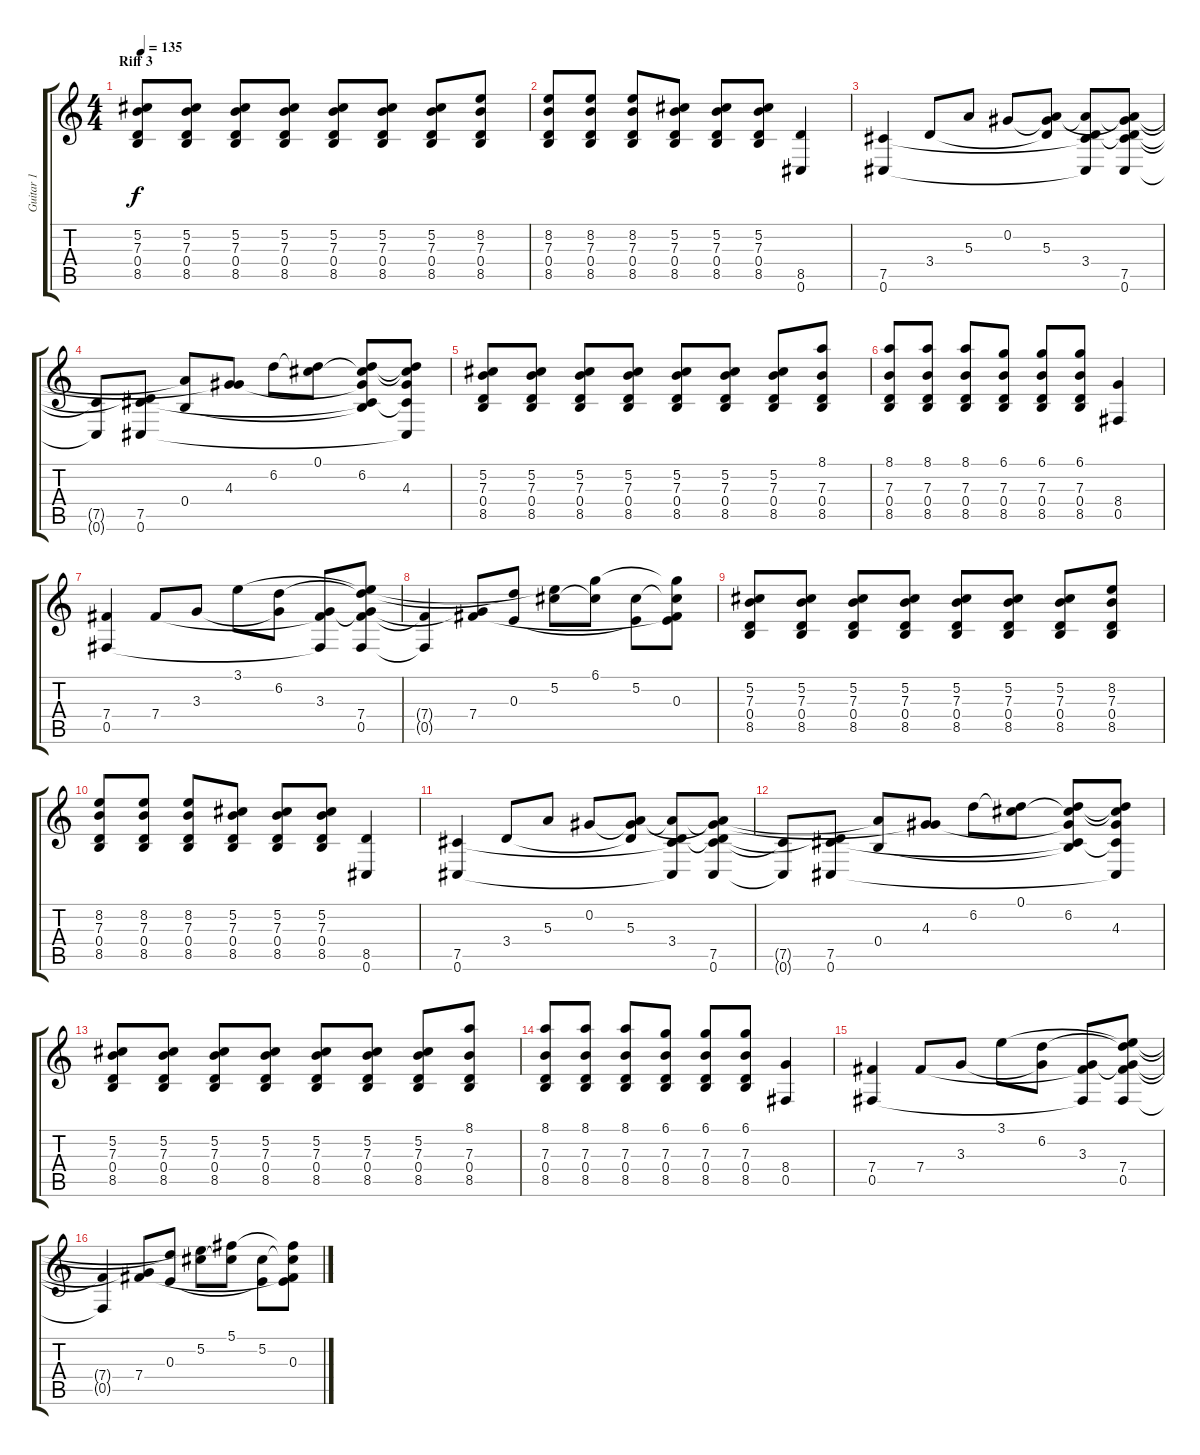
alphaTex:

\track ("Guitar 1" "Guitar 1") {instrument overdrivenguitar}
\staff {score tabs}
\tuning (Db4 Ab3 E3 B2 Gb2 Db2) {hide}
\ts (4 4)
\section ("" "Riff 3")
\tempo 135
\clef g2
\ks c
(5.2 7.3 0.4 8.5).8{dy f} (5.2 7.3 0.4 8.5).8 (5.2 7.3 0.4 8.5).8 (5.2 7.3 0.4 8.5).8 (5.2 7.3 0.4 8.5).8 (5.2 7.3 0.4 8.5).8 (5.2 7.3 0.4 8.5).8 (8.2 7.3 0.4 8.5).8 |
(8.2 7.3 0.4 8.5).8 (8.2 7.3 0.4 8.5).8 (8.2 7.3 0.4 8.5).8 (5.2 7.3 0.4 8.5).8 (5.2 7.3 0.4 8.5).8 (5.2 7.3 0.4 8.5).8 (8.5 0.6).4 |
(7.5 0.6).4 3.4.8 5.3.8 0.2.8 (0.2{t} 5.3 3.4{t}).8 (5.3{t} 3.4 7.5{t} 0.6{t}).8 (0.2{t} 5.3{t} 3.4{t} 7.5 0.6).8 |
(7.5{t} 0.6{t}).8 (3.4{t} 7.5 0.6).8 (5.3{t} 0.4).8 (0.2{t} 4.3).8 6.2.8 (0.1 6.2{t}).8 (0.1{t} 6.2 4.3{t} 0.4{t} 7.5{t}).8 (0.1{t} 6.2{t} 4.3 7.5{t} 0.6{t}).8 |
(5.2 7.3 0.4 8.5).8 (5.2 7.3 0.4 8.5).8 (5.2 7.3 0.4 8.5).8 (5.2 7.3 0.4 8.5).8 (5.2 7.3 0.4 8.5).8 (5.2 7.3 0.4 8.5).8 (5.2 7.3 0.4 8.5).8 (8.1 7.3 0.4 8.5).8 |
(8.1 7.3 0.4 8.5).8 (8.1 7.3 0.4 8.5).8 (8.1 7.3 0.4 8.5).8 (6.1 7.3 0.4 8.5).8 (6.1 7.3 0.4 8.5).8 (6.1 7.3 0.4 8.5).8 (8.4 0.5).4 |
(7.4 0.5).4 7.4.8 3.3.8 3.1.8 (6.2 3.3{t}).8 (3.3 7.4{t} 0.5{t}).8 (3.1{t} 6.2{t} 3.3{t} 7.4 0.5).8 |
(7.4{t} 0.5{t}).4 (3.3{t} 7.4).8 (6.2{t} 0.3).8 (3.1{t} 5.2).8 (6.1 5.2{t}).8 (5.2 0.3{t}).8 (6.1{t} 5.2{t} 0.3 7.4{t}).8 |
(5.2 7.3 0.4 8.5).8 (5.2 7.3 0.4 8.5).8 (5.2 7.3 0.4 8.5).8 (5.2 7.3 0.4 8.5).8 (5.2 7.3 0.4 8.5).8 (5.2 7.3 0.4 8.5).8 (5.2 7.3 0.4 8.5).8 (8.2 7.3 0.4 8.5).8 |
(8.2 7.3 0.4 8.5).8 (8.2 7.3 0.4 8.5).8 (8.2 7.3 0.4 8.5).8 (5.2 7.3 0.4 8.5).8 (5.2 7.3 0.4 8.5).8 (5.2 7.3 0.4 8.5).8 (8.5 0.6).4 |
(7.5 0.6).4 3.4.8 5.3.8 0.2.8 (0.2{t} 5.3 3.4{t}).8 (5.3{t} 3.4 7.5{t} 0.6{t}).8 (0.2{t} 5.3{t} 3.4{t} 7.5 0.6).8 |
(7.5{t} 0.6{t}).8 (3.4{t} 7.5 0.6).8 (5.3{t} 0.4).8 (0.2{t} 4.3).8 6.2.8 (0.1 6.2{t}).8 (0.1{t} 6.2 4.3{t} 0.4{t} 7.5{t}).8 (0.1{t} 6.2{t} 4.3 7.5{t} 0.6{t}).8 |
(5.2 7.3 0.4 8.5).8 (5.2 7.3 0.4 8.5).8 (5.2 7.3 0.4 8.5).8 (5.2 7.3 0.4 8.5).8 (5.2 7.3 0.4 8.5).8 (5.2 7.3 0.4 8.5).8 (5.2 7.3 0.4 8.5).8 (8.1 7.3 0.4 8.5).8 |
(8.1 7.3 0.4 8.5).8 (8.1 7.3 0.4 8.5).8 (8.1 7.3 0.4 8.5).8 (6.1 7.3 0.4 8.5).8 (6.1 7.3 0.4 8.5).8 (6.1 7.3 0.4 8.5).8 (8.4 0.5).4 |
(7.4 0.5).4 7.4.8 3.3.8 3.1.8 (6.2 3.3{t}).8 (3.3 7.4{t} 0.5{t}).8 (3.1{t} 6.2{t} 3.3{t} 7.4 0.5).8 |
(7.4{t} 0.5{t}).4 (3.3{t} 7.4).8 (6.2{t} 0.3).8 (3.1{t} 5.2).8 (5.1 5.2{t}).8 (5.2 0.3{t}).8 (5.1{t} 5.2{t} 0.3 7.4{t}).8
